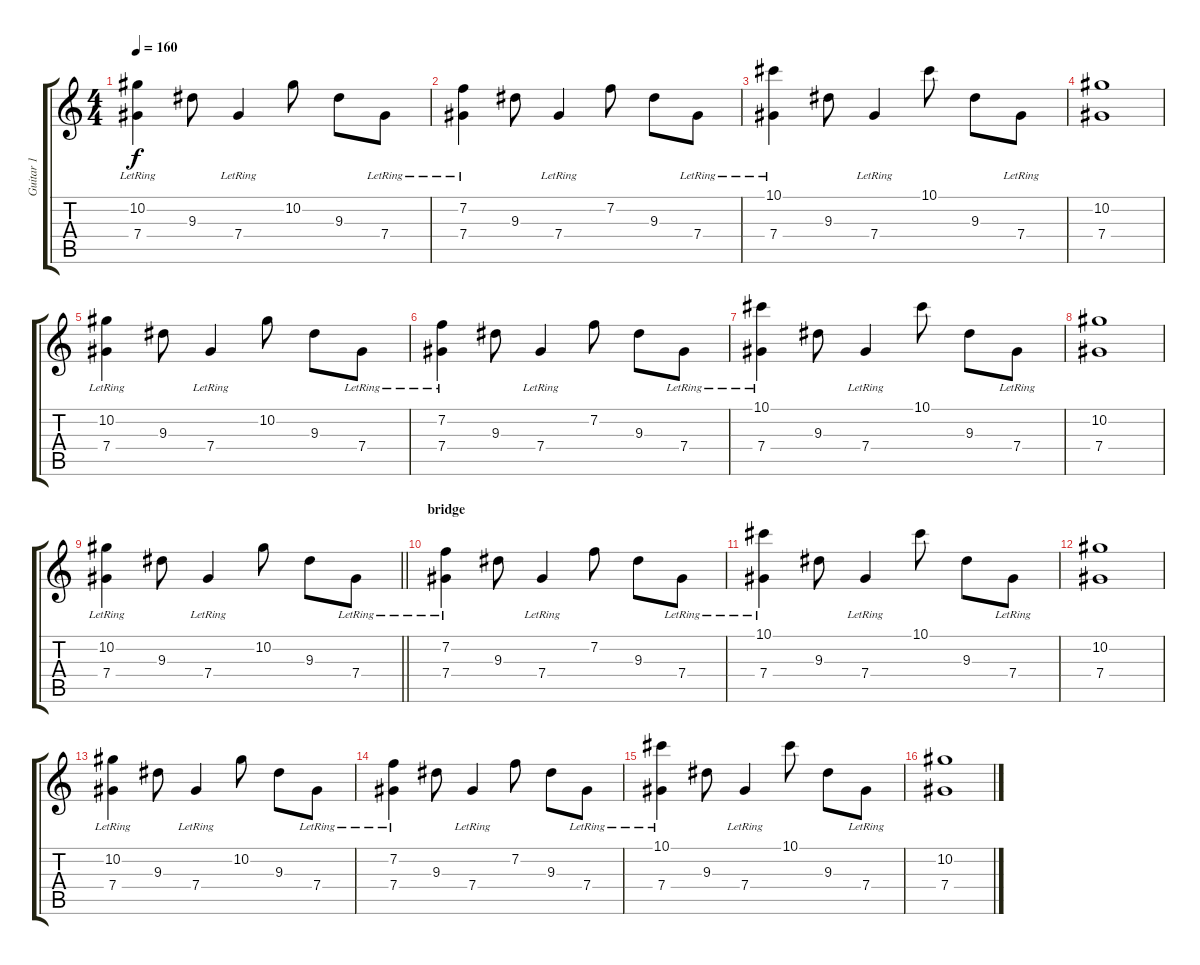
\track ("Guitar 1" "Guitar 1") {instrument acousticguitarsteel}
\staff {score tabs}
\tuning (Eb4 Bb3 Gb3 Db3 Ab2 Eb2) {hide}
\ts (4 4)
\tempo 160
\clef g2
\ks c
(10.2 7.4{lr}).4{dy f} 9.3.8 7.4{lr}.4 10.2.8 9.3.8 7.4{lr}.8 |
(7.2 7.4{lr}).4 9.3.8 7.4{lr}.4 7.2.8 9.3.8 7.4{lr}.8 |
(10.1 7.4{lr}).4 9.3.8 7.4{lr}.4 10.1.8 9.3.8 7.4{lr}.8 |
(10.2 7.4).1 |
(10.2 7.4{lr}).4 9.3.8 7.4{lr}.4 10.2.8 9.3.8 7.4{lr}.8 |
(7.2 7.4{lr}).4 9.3.8 7.4{lr}.4 7.2.8 9.3.8 7.4{lr}.8 |
(10.1 7.4{lr}).4 9.3.8 7.4{lr}.4 10.1.8 9.3.8 7.4{lr}.8 |
(10.2 7.4).1 |
\barLineRight lightlight
(10.2 7.4{lr}).4 9.3.8 7.4{lr}.4 10.2.8 9.3.8 7.4{lr}.8 |
\section ("" "bridge")
(7.2 7.4{lr}).4 9.3.8 7.4{lr}.4 7.2.8 9.3.8 7.4{lr}.8 |
(10.1 7.4{lr}).4 9.3.8 7.4{lr}.4 10.1.8 9.3.8 7.4{lr}.8 |
(10.2 7.4).1 |
(10.2 7.4{lr}).4 9.3.8 7.4{lr}.4 10.2.8 9.3.8 7.4{lr}.8 |
(7.2 7.4{lr}).4 9.3.8 7.4{lr}.4 7.2.8 9.3.8 7.4{lr}.8 |
(10.1 7.4{lr}).4 9.3.8 7.4{lr}.4 10.1.8 9.3.8 7.4{lr}.8 |
(10.2 7.4).1
